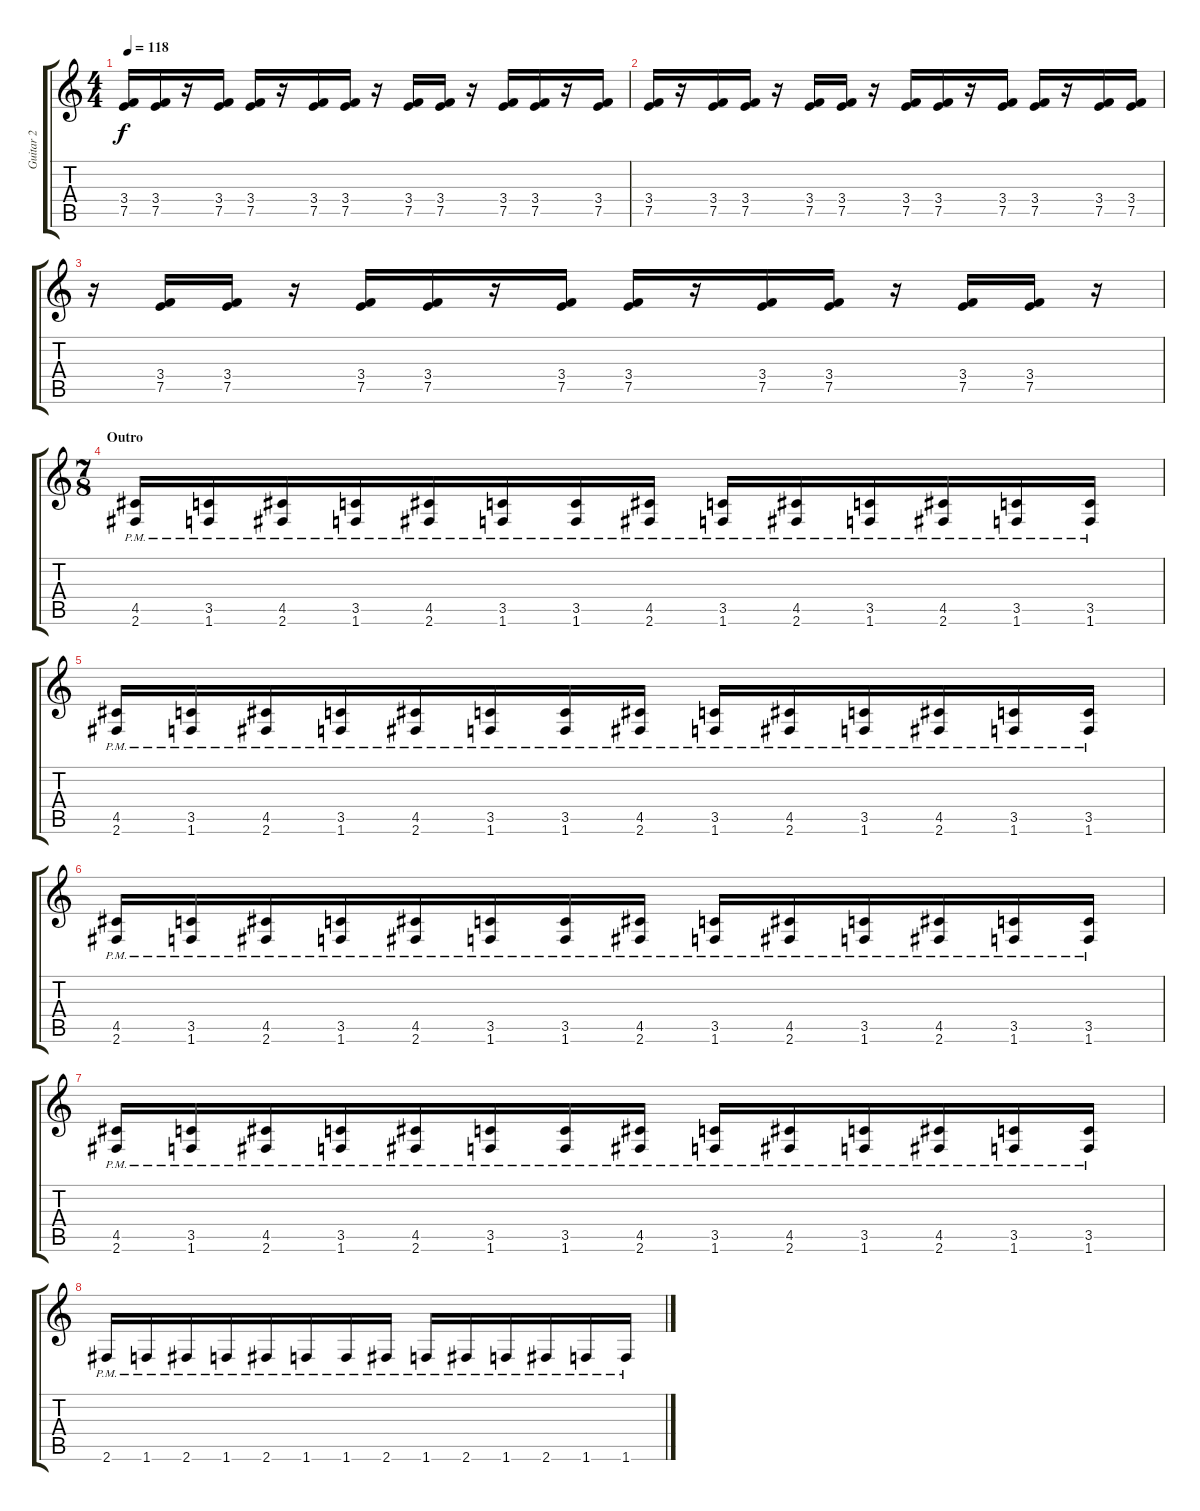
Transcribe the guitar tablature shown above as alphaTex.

\track ("Guitar 2" "Guitar 2") {instrument distortionguitar}
\staff {score tabs}
\tuning (E4 B3 G3 D3 A2 E2) {hide}
\ts (4 4)
\tempo 118
\clef g2
\ks c
(3.4 7.5).16{dy f} (3.4 7.5).16 r.16 (3.4 7.5).16 (3.4 7.5).16 r.16 (3.4 7.5).16 (3.4 7.5).16 r.16 (3.4 7.5).16 (3.4 7.5).16 r.16 (3.4 7.5).16 (3.4 7.5).16 r.16 (3.4 7.5).16 |
(3.4 7.5).16 r.16 (3.4 7.5).16 (3.4 7.5).16 r.16 (3.4 7.5).16 (3.4 7.5).16 r.16 (3.4 7.5).16 (3.4 7.5).16 r.16 (3.4 7.5).16 (3.4 7.5).16 r.16 (3.4 7.5).16 (3.4 7.5).16 |
r.16 (3.4 7.5).16 (3.4 7.5).16 r.16 (3.4 7.5).16 (3.4 7.5).16 r.16 (3.4 7.5).16 (3.4 7.5).16 r.16 (3.4 7.5).16 (3.4 7.5).16 r.16 (3.4 7.5).16 (3.4 7.5).16 r.16 |
\ts (7 8)
\section ("" "Outro")
(4.5{pm} 2.6{pm}).16 (3.5{pm} 1.6{pm}).16 (4.5{pm} 2.6{pm}).16 (3.5{pm} 1.6{pm}).16 (4.5{pm} 2.6{pm}).16 (3.5{pm} 1.6{pm}).16 (3.5{pm} 1.6{pm}).16 (4.5{pm} 2.6{pm}).16 (3.5{pm} 1.6{pm}).16 (4.5{pm} 2.6{pm}).16 (3.5{pm} 1.6{pm}).16 (4.5{pm} 2.6{pm}).16 (3.5{pm} 1.6{pm}).16 (3.5{pm} 1.6{pm}).16 |
(4.5{pm} 2.6{pm}).16 (3.5{pm} 1.6{pm}).16 (4.5{pm} 2.6{pm}).16 (3.5{pm} 1.6{pm}).16 (4.5{pm} 2.6{pm}).16 (3.5{pm} 1.6{pm}).16 (3.5{pm} 1.6{pm}).16 (4.5{pm} 2.6{pm}).16 (3.5{pm} 1.6{pm}).16 (4.5{pm} 2.6{pm}).16 (3.5{pm} 1.6{pm}).16 (4.5{pm} 2.6{pm}).16 (3.5{pm} 1.6{pm}).16 (3.5{pm} 1.6{pm}).16 |
(4.5{pm} 2.6{pm}).16 (3.5{pm} 1.6{pm}).16 (4.5{pm} 2.6{pm}).16 (3.5{pm} 1.6{pm}).16 (4.5{pm} 2.6{pm}).16 (3.5{pm} 1.6{pm}).16 (3.5{pm} 1.6{pm}).16 (4.5{pm} 2.6{pm}).16 (3.5{pm} 1.6{pm}).16 (4.5{pm} 2.6{pm}).16 (3.5{pm} 1.6{pm}).16 (4.5{pm} 2.6{pm}).16 (3.5{pm} 1.6{pm}).16 (3.5{pm} 1.6{pm}).16 |
(4.5{pm} 2.6{pm}).16 (3.5{pm} 1.6{pm}).16 (4.5{pm} 2.6{pm}).16 (3.5{pm} 1.6{pm}).16 (4.5{pm} 2.6{pm}).16 (3.5{pm} 1.6{pm}).16 (3.5{pm} 1.6{pm}).16 (4.5{pm} 2.6{pm}).16 (3.5{pm} 1.6{pm}).16 (4.5{pm} 2.6{pm}).16 (3.5{pm} 1.6{pm}).16 (4.5{pm} 2.6{pm}).16 (3.5{pm} 1.6{pm}).16 (3.5{pm} 1.6{pm}).16 |
2.6{pm}.16 1.6{pm}.16 2.6{pm}.16 1.6{pm}.16 2.6{pm}.16 1.6{pm}.16 1.6{pm}.16 2.6{pm}.16 1.6{pm}.16 2.6{pm}.16 1.6{pm}.16 2.6{pm}.16 1.6{pm}.16 1.6{pm}.16
